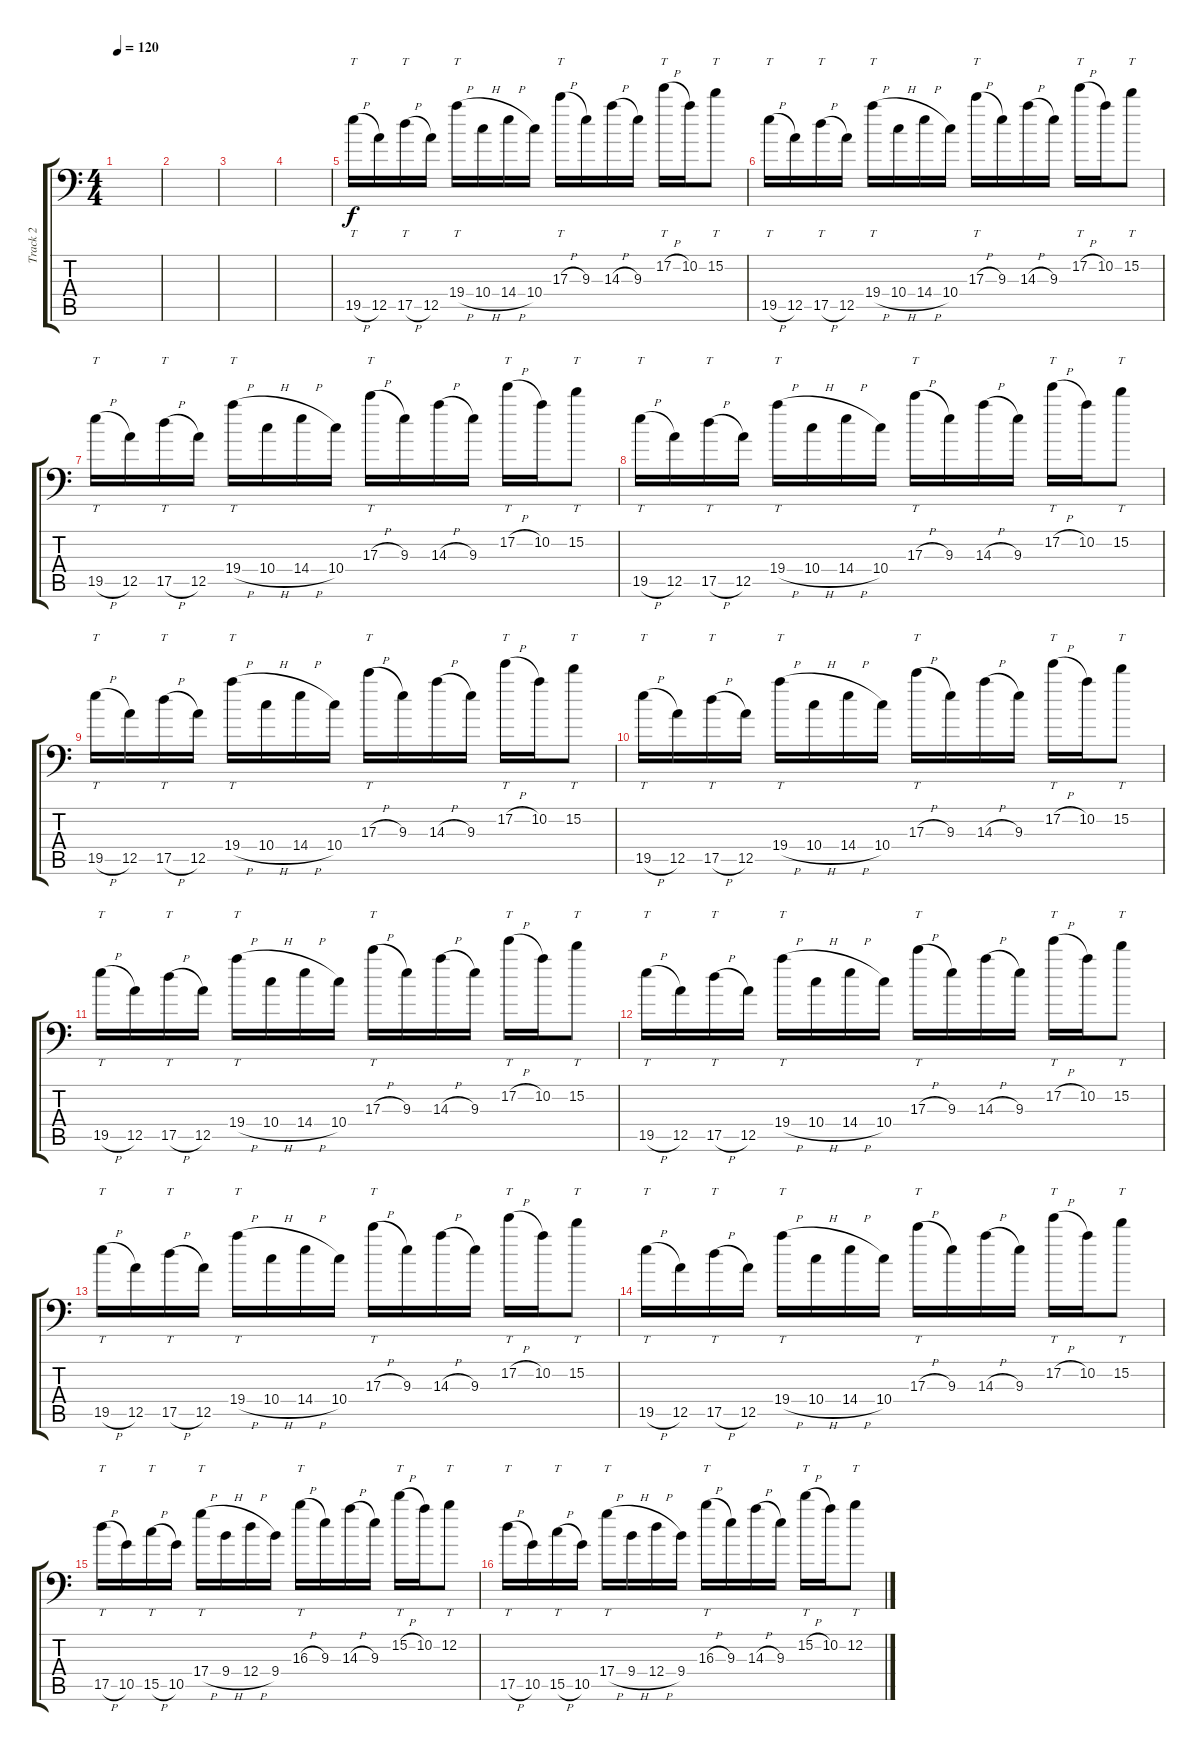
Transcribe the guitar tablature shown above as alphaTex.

\track ("Track 2" "Track 2") {instrument distortionguitar}
\staff {score tabs}
\tuning (E4 B3 G3 D3 A2 A1) {hide}
\ts (4 4)
\tempo 120
\clef f4
\ks c
|
|
|
|
19.5{h}.16{tt} 12.5.16 17.5{h}.16{tt} 12.5.16 19.4{h}.16{tt} 10.4{h}.16 14.4{h}.16 10.4.16 17.3{h}.16{tt} 9.3.16 14.3{h}.16 9.3.16 17.2{h}.16{tt} 10.2.16 15.2.8{tt} |
19.5{h}.16{tt} 12.5.16 17.5{h}.16{tt} 12.5.16 19.4{h}.16{tt} 10.4{h}.16 14.4{h}.16 10.4.16 17.3{h}.16{tt} 9.3.16 14.3{h}.16 9.3.16 17.2{h}.16{tt} 10.2.16 15.2.8{tt} |
19.5{h}.16{tt} 12.5.16 17.5{h}.16{tt} 12.5.16 19.4{h}.16{tt} 10.4{h}.16 14.4{h}.16 10.4.16 17.3{h}.16{tt} 9.3.16 14.3{h}.16 9.3.16 17.2{h}.16{tt} 10.2.16 15.2.8{tt} |
19.5{h}.16{tt} 12.5.16 17.5{h}.16{tt} 12.5.16 19.4{h}.16{tt} 10.4{h}.16 14.4{h}.16 10.4.16 17.3{h}.16{tt} 9.3.16 14.3{h}.16 9.3.16 17.2{h}.16{tt} 10.2.16 15.2.8{tt} |
19.5{h}.16{tt} 12.5.16 17.5{h}.16{tt} 12.5.16 19.4{h}.16{tt} 10.4{h}.16 14.4{h}.16 10.4.16 17.3{h}.16{tt} 9.3.16 14.3{h}.16 9.3.16 17.2{h}.16{tt} 10.2.16 15.2.8{tt} |
19.5{h}.16{tt} 12.5.16 17.5{h}.16{tt} 12.5.16 19.4{h}.16{tt} 10.4{h}.16 14.4{h}.16 10.4.16 17.3{h}.16{tt} 9.3.16 14.3{h}.16 9.3.16 17.2{h}.16{tt} 10.2.16 15.2.8{tt} |
19.5{h}.16{tt} 12.5.16 17.5{h}.16{tt} 12.5.16 19.4{h}.16{tt} 10.4{h}.16 14.4{h}.16 10.4.16 17.3{h}.16{tt} 9.3.16 14.3{h}.16 9.3.16 17.2{h}.16{tt} 10.2.16 15.2.8{tt} |
19.5{h}.16{tt} 12.5.16 17.5{h}.16{tt} 12.5.16 19.4{h}.16{tt} 10.4{h}.16 14.4{h}.16 10.4.16 17.3{h}.16{tt} 9.3.16 14.3{h}.16 9.3.16 17.2{h}.16{tt} 10.2.16 15.2.8{tt} |
19.5{h}.16{tt} 12.5.16 17.5{h}.16{tt} 12.5.16 19.4{h}.16{tt} 10.4{h}.16 14.4{h}.16 10.4.16 17.3{h}.16{tt} 9.3.16 14.3{h}.16 9.3.16 17.2{h}.16{tt} 10.2.16 15.2.8{tt} |
19.5{h}.16{tt} 12.5.16 17.5{h}.16{tt} 12.5.16 19.4{h}.16{tt} 10.4{h}.16 14.4{h}.16 10.4.16 17.3{h}.16{tt} 9.3.16 14.3{h}.16 9.3.16 17.2{h}.16{tt} 10.2.16 15.2.8{tt} |
17.5{h}.16{tt} 10.5.16 15.5{h}.16{tt} 10.5.16 17.4{h}.16{tt} 9.4{h}.16 12.4{h}.16 9.4.16 16.3{h}.16{tt} 9.3.16 14.3{h}.16 9.3.16 15.2{h}.16{tt} 10.2.16 12.2.8{tt} |
17.5{h}.16{tt} 10.5.16 15.5{h}.16{tt} 10.5.16 17.4{h}.16{tt} 9.4{h}.16 12.4{h}.16 9.4.16 16.3{h}.16{tt} 9.3.16 14.3{h}.16 9.3.16 15.2{h}.16{tt} 10.2.16 12.2.8{tt}
